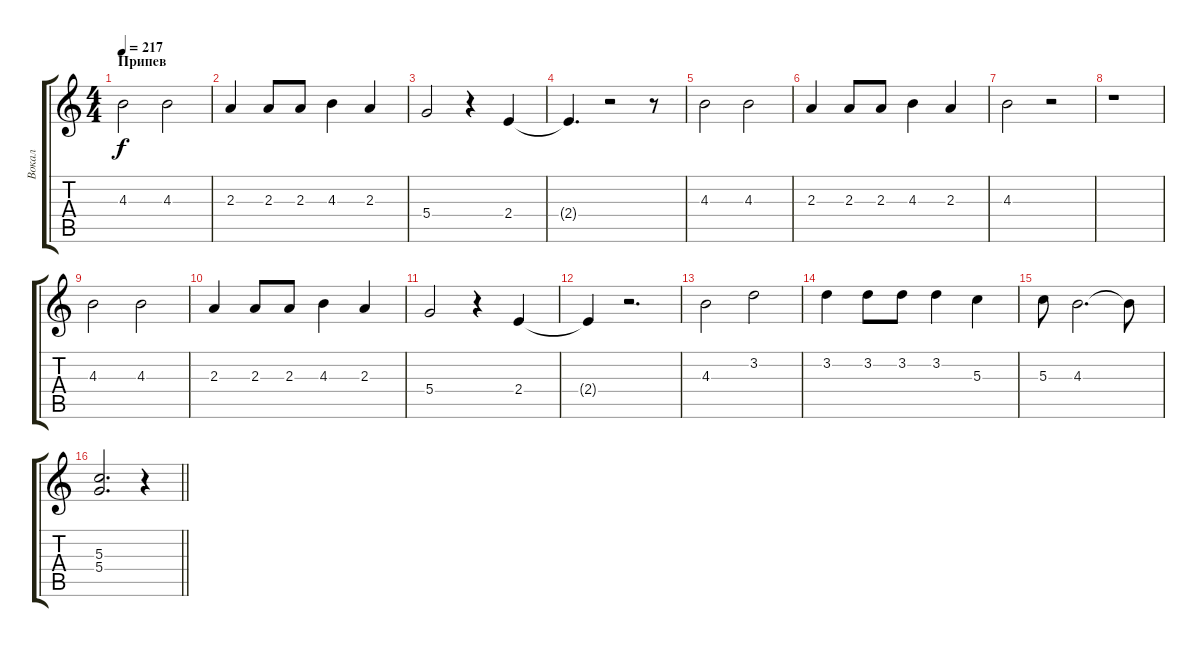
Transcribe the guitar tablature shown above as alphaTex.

\track ("Вокал" "Вокал") {instrument overdrivenguitar}
\staff {score tabs}
\tuning (E4 B3 G3 D3 A2 E2) {hide}
\ts (4 4)
\section ("" "Припев")
\tempo 217
\clef g2
\ks c
4.3.2{dy f} 4.3.2 |
2.3.4 2.3.8 2.3.8 4.3.4 2.3.4 |
5.4.2 r.4 2.4.4 |
2.4{t}.4{d} r.2 r.8 |
4.3.2 4.3.2 |
2.3.4 2.3.8 2.3.8 4.3.4 2.3.4 |
4.3.2 r.2 |
r.1 |
4.3.2 4.3.2 |
2.3.4 2.3.8 2.3.8 4.3.4 2.3.4 |
5.4.2 r.4 2.4.4 |
2.4{t}.4 r.2{d} |
4.3.2 3.2.2 |
3.2.4 3.2.8 3.2.8 3.2.4 5.3.4 |
5.3.8 4.3.2{d} 4.3{t}.8 |
\barLineRight lightlight
(5.3 5.4).2{d} r.4
